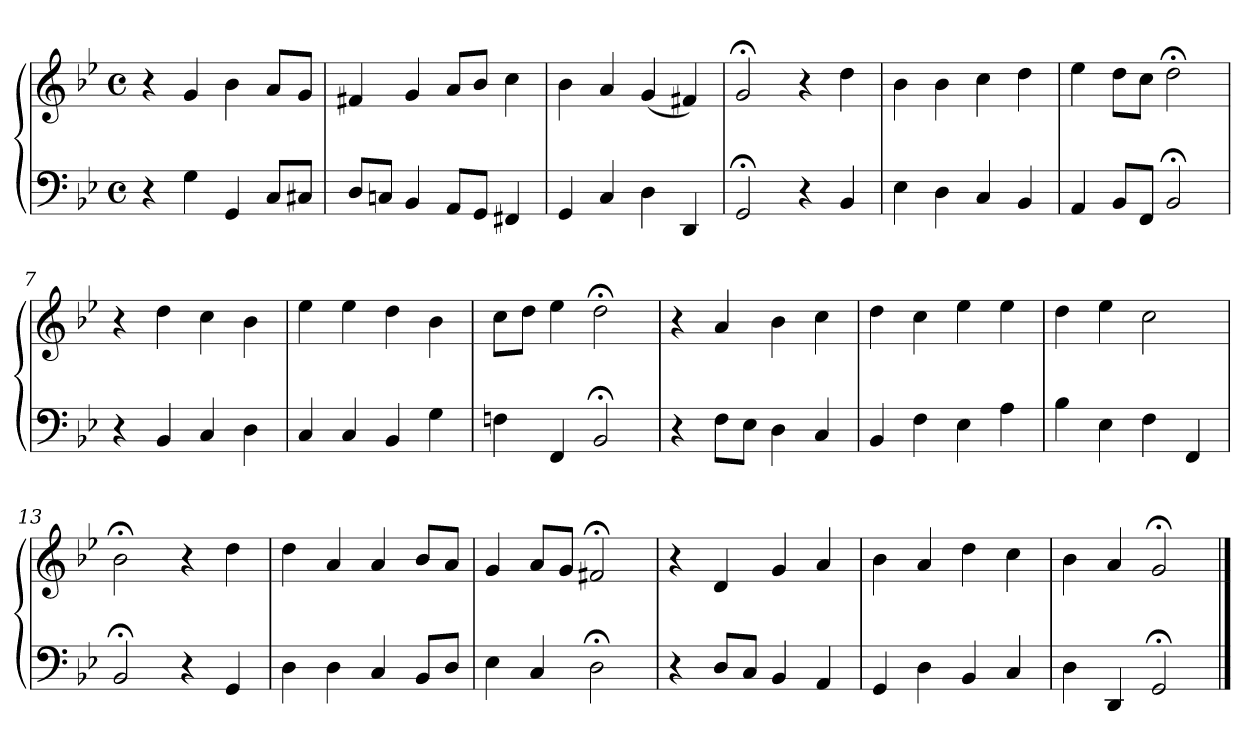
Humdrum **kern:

**kern	**kern
*part1	*part1
*staff2	*staff1
*clefF4	*clefG2
*k[b-e-]	*k[b-e-]
*M4/4	*M4/4
*met(c)	*met(c)
=1	=1
4r	4r
4G	4g
4GG	4b-
8CL	8aL
8C#XJ	8gJ
=2	=2
8DL	4f#X
8CnJ	.
4BB-	4g
8AAL	8aL
8GGJ	8b-J
4FF#X	4cc
=3	=3
4GG	4b-
4C	4a
4D	(4g
4DD	4f#X)
=4	=4
2GG;<	2g;<
4r	4r
4BB-	4dd
=5	=5
4E-	4b-
4D	4b-
4C	4cc
4BB-	4dd
=6	=6
4AA	4ee-
8BB-L	8ddL
8FFJ	8ccJ
2BB-;<	2dd;<
!!LO:LB:g=z
=7	=7
4r	4r
4BB-	4dd
4C	4cc
4D	4b-
=8	=8
4C	4ee-
4C	4ee-
4BB-	4dd
4G	4b-
=9	=9
4Fn	8ccL
.	8ddJ
4FF	4ee-
2BB-;<	2dd;<
=10	=10
4r	4r
8FL	4a
8E-J	.
4D	4b-
4C	4cc
=11	=11
4BB-	4dd
4F	4cc
4E-	4ee-
4A	4ee-
=12	=12
4B-	4dd
4E-	4ee-
4F	2cc
4FF	.
=13	=13
2BB-;<	2b-;<
4r	4r
4GG	4dd
!!LO:LB:g=z
=14	=14
4D	4dd
4D	4a
4C	4a
8BB-L	8b-L
8DJ	8aJ
=15	=15
4E-	4g
4C	8aL
.	8gJ
2D;<	2f#X;<
=16	=16
4r	4r
8DL	4d
8CJ	.
4BB-	4g
4AA	4a
=17	=17
4GG	4b-
4D	4a
4BB-	4dd
4C	4cc
=18	=18
4D	4b-
4DD	4a
2GG;<	2g;<
==	==
*-	*-
